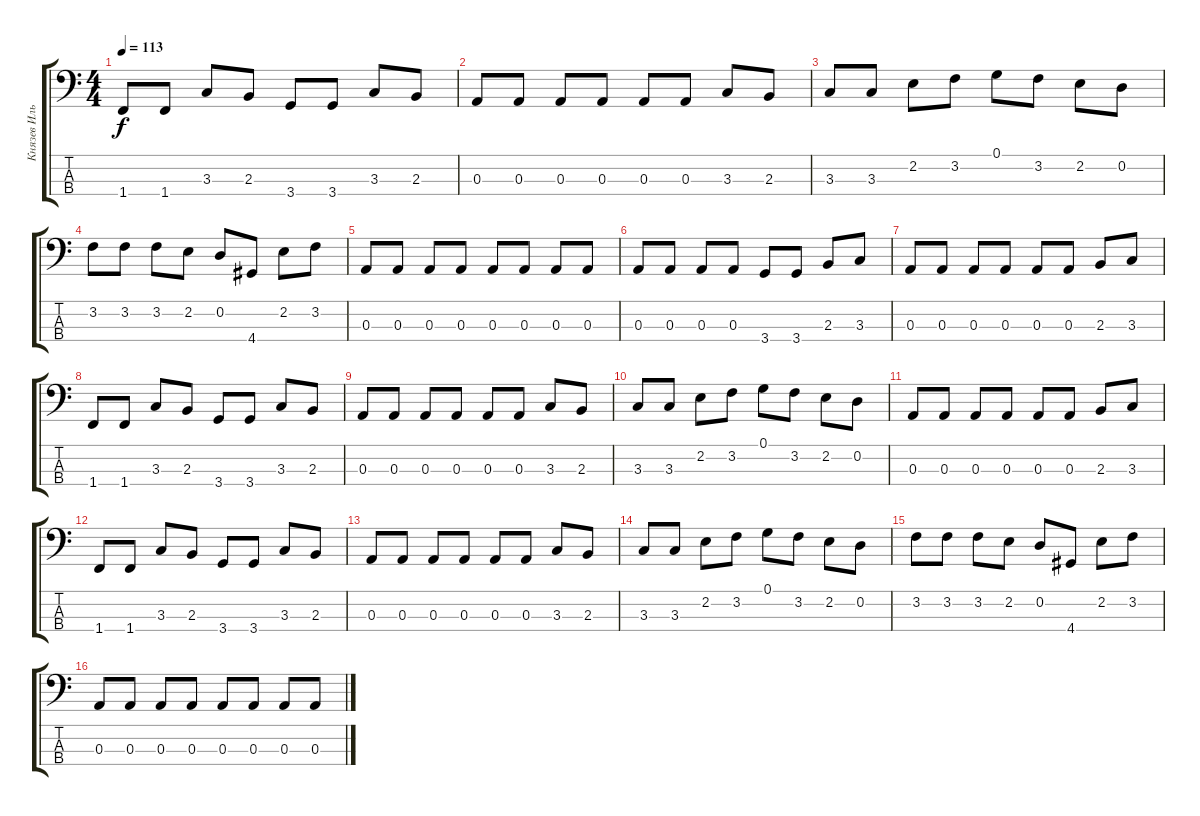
\track ("Князев Илья" "Князев Иль") {instrument electricbasspick}
\staff {score tabs}
\tuning (G2 D2 A1 E1) {hide}
\ts (4 4)
\tempo 113
\clef f4
\ks c
1.4.8{dy f} 1.4.8 3.3.8 2.3.8 3.4.8 3.4.8 3.3.8 2.3.8 |
0.3.8 0.3.8 0.3.8 0.3.8 0.3.8 0.3.8 3.3.8 2.3.8 |
3.3.8 3.3.8 2.2.8 3.2.8 0.1.8 3.2.8 2.2.8 0.2.8 |
3.2.8 3.2.8 3.2.8 2.2.8 0.2.8 4.4.8 2.2.8 3.2.8 |
0.3.8 0.3.8 0.3.8 0.3.8 0.3.8 0.3.8 0.3.8 0.3.8 |
0.3.8 0.3.8 0.3.8 0.3.8 3.4.8 3.4.8 2.3.8 3.3.8 |
0.3.8 0.3.8 0.3.8 0.3.8 0.3.8 0.3.8 2.3.8 3.3.8 |
1.4.8 1.4.8 3.3.8 2.3.8 3.4.8 3.4.8 3.3.8 2.3.8 |
0.3.8 0.3.8 0.3.8 0.3.8 0.3.8 0.3.8 3.3.8 2.3.8 |
3.3.8 3.3.8 2.2.8 3.2.8 0.1.8 3.2.8 2.2.8 0.2.8 |
0.3.8 0.3.8 0.3.8 0.3.8 0.3.8 0.3.8 2.3.8 3.3.8 |
1.4.8 1.4.8 3.3.8 2.3.8 3.4.8 3.4.8 3.3.8 2.3.8 |
0.3.8 0.3.8 0.3.8 0.3.8 0.3.8 0.3.8 3.3.8 2.3.8 |
3.3.8 3.3.8 2.2.8 3.2.8 0.1.8 3.2.8 2.2.8 0.2.8 |
3.2.8 3.2.8 3.2.8 2.2.8 0.2.8 4.4.8 2.2.8 3.2.8 |
0.3.8 0.3.8 0.3.8 0.3.8 0.3.8 0.3.8 0.3.8 0.3.8
